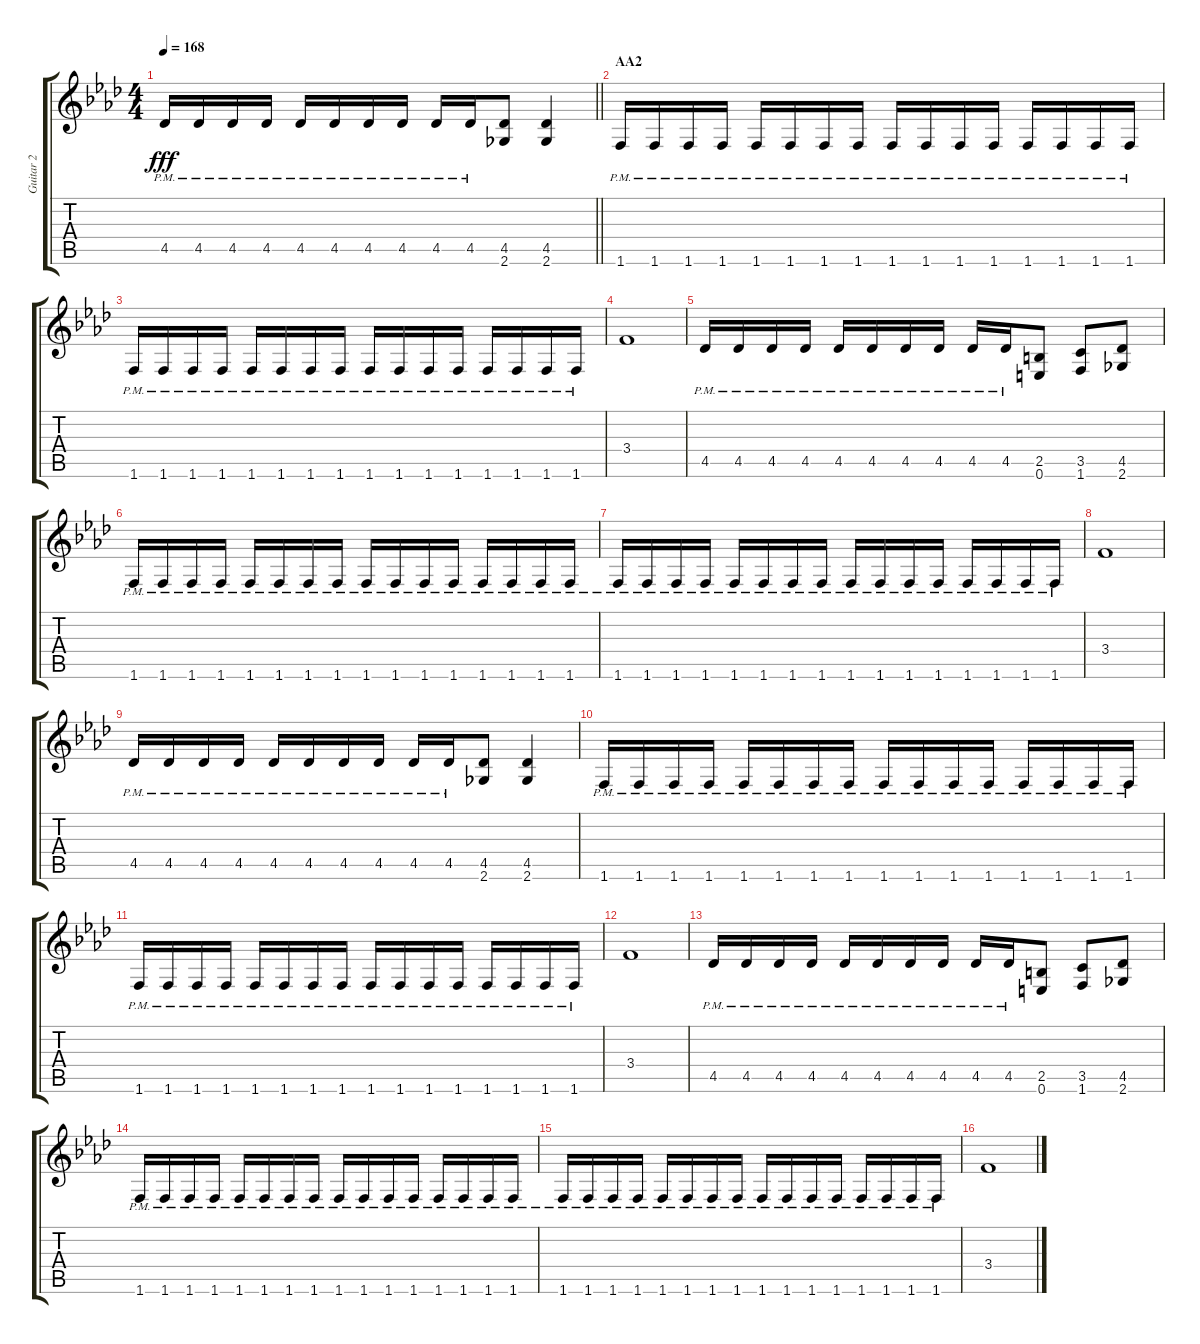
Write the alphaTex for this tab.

\track ("Guitar 2" "Guitar 2") {instrument distortionguitar}
\staff {score tabs}
\tuning (E4 B3 G3 D3 A2 E2) {hide}
\ts (4 4)
\tempo 168
\clef g2
\barLineRight lightlight
\ks fminor
4.5{pm}.16{dy fff} 4.5{pm}.16 4.5{pm}.16 4.5{pm}.16 4.5{pm}.16 4.5{pm}.16 4.5{pm}.16 4.5{pm}.16 4.5{pm}.16 4.5{pm}.16 (4.5 2.6).8 (4.5 2.6).4 |
\section ("" "AA2")
1.6{pm}.16 1.6{pm}.16 1.6{pm}.16 1.6{pm}.16 1.6{pm}.16 1.6{pm}.16 1.6{pm}.16 1.6{pm}.16 1.6{pm}.16 1.6{pm}.16 1.6{pm}.16 1.6{pm}.16 1.6{pm}.16 1.6{pm}.16 1.6{pm}.16 1.6{pm}.16 |
1.6{pm}.16 1.6{pm}.16 1.6{pm}.16 1.6{pm}.16 1.6{pm}.16 1.6{pm}.16 1.6{pm}.16 1.6{pm}.16 1.6{pm}.16 1.6{pm}.16 1.6{pm}.16 1.6{pm}.16 1.6{pm}.16 1.6{pm}.16 1.6{pm}.16 1.6{pm}.16 |
3.4.1 |
4.5{pm}.16 4.5{pm}.16 4.5{pm}.16 4.5{pm}.16 4.5{pm}.16 4.5{pm}.16 4.5{pm}.16 4.5{pm}.16 4.5{pm}.16 4.5{pm}.16 (2.5 0.6).8 (3.5 1.6).8 (4.5 2.6).8 |
1.6{pm}.16 1.6{pm}.16 1.6{pm}.16 1.6{pm}.16 1.6{pm}.16 1.6{pm}.16 1.6{pm}.16 1.6{pm}.16 1.6{pm}.16 1.6{pm}.16 1.6{pm}.16 1.6{pm}.16 1.6{pm}.16 1.6{pm}.16 1.6{pm}.16 1.6{pm}.16 |
1.6{pm}.16 1.6{pm}.16 1.6{pm}.16 1.6{pm}.16 1.6{pm}.16 1.6{pm}.16 1.6{pm}.16 1.6{pm}.16 1.6{pm}.16 1.6{pm}.16 1.6{pm}.16 1.6{pm}.16 1.6{pm}.16 1.6{pm}.16 1.6{pm}.16 1.6{pm}.16 |
3.4.1 |
4.5{pm}.16 4.5{pm}.16 4.5{pm}.16 4.5{pm}.16 4.5{pm}.16 4.5{pm}.16 4.5{pm}.16 4.5{pm}.16 4.5{pm}.16 4.5{pm}.16 (4.5 2.6).8 (4.5 2.6).4 |
1.6{pm}.16 1.6{pm}.16 1.6{pm}.16 1.6{pm}.16 1.6{pm}.16 1.6{pm}.16 1.6{pm}.16 1.6{pm}.16 1.6{pm}.16 1.6{pm}.16 1.6{pm}.16 1.6{pm}.16 1.6{pm}.16 1.6{pm}.16 1.6{pm}.16 1.6{pm}.16 |
1.6{pm}.16 1.6{pm}.16 1.6{pm}.16 1.6{pm}.16 1.6{pm}.16 1.6{pm}.16 1.6{pm}.16 1.6{pm}.16 1.6{pm}.16 1.6{pm}.16 1.6{pm}.16 1.6{pm}.16 1.6{pm}.16 1.6{pm}.16 1.6{pm}.16 1.6{pm}.16 |
3.4.1 |
4.5{pm}.16 4.5{pm}.16 4.5{pm}.16 4.5{pm}.16 4.5{pm}.16 4.5{pm}.16 4.5{pm}.16 4.5{pm}.16 4.5{pm}.16 4.5{pm}.16 (2.5 0.6).8 (3.5 1.6).8 (4.5 2.6).8 |
1.6{pm}.16 1.6{pm}.16 1.6{pm}.16 1.6{pm}.16 1.6{pm}.16 1.6{pm}.16 1.6{pm}.16 1.6{pm}.16 1.6{pm}.16 1.6{pm}.16 1.6{pm}.16 1.6{pm}.16 1.6{pm}.16 1.6{pm}.16 1.6{pm}.16 1.6{pm}.16 |
1.6{pm}.16 1.6{pm}.16 1.6{pm}.16 1.6{pm}.16 1.6{pm}.16 1.6{pm}.16 1.6{pm}.16 1.6{pm}.16 1.6{pm}.16 1.6{pm}.16 1.6{pm}.16 1.6{pm}.16 1.6{pm}.16 1.6{pm}.16 1.6{pm}.16 1.6{pm}.16 |
3.4.1
